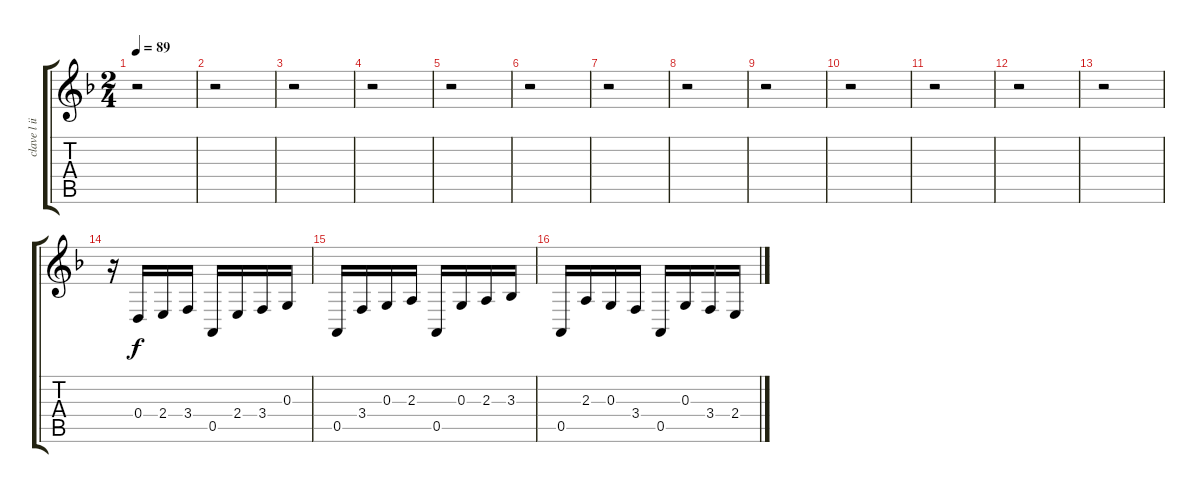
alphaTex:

\track ("clave l ii" "clave l ii") {instrument harpsichord}
\staff {score tabs}
\tuning (E4 B3 G3 D3 A2 E2) {hide}
\ts (2 4)
\tempo 89
\clef g2
\ks dminor
r.2{dy f} |
r.2 |
r.2 |
r.2 |
r.2 |
r.2 |
r.2 |
r.2 |
r.2 |
r.2 |
r.2 |
r.2 |
r.2 |
r.16 0.4.16 2.4.16 3.4.16 0.5.16 2.4.16 3.4.16 0.3.16 |
0.5.16 3.4.16 0.3.16 2.3.16 0.5.16 0.3.16 2.3.16 3.3.16 |
0.5.16 2.3.16 0.3.16 3.4.16 0.5.16 0.3.16 3.4.16 2.4.16
